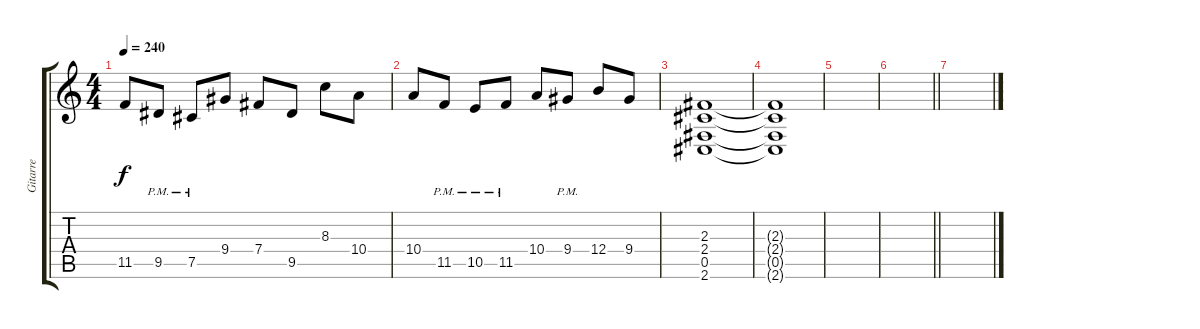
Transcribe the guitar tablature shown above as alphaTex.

\track ("Gitarre" "Gitarre") {instrument distortionguitar}
\staff {score tabs}
\tuning (Db4 Ab3 E3 B2 Gb2 B1) {hide}
\ts (4 4)
\tempo 240
\clef g2
\ks c
11.5.8{dy f} 9.5{pm}.8 7.5{pm}.8 9.4.8 7.4.8 9.5.8 8.3.8 10.4.8 |
10.4.8 11.5{pm}.8 10.5{pm}.8 11.5{pm}.8 10.4.8 9.4{pm}.8 12.4.8 9.4.8 |
(2.3 2.4 0.5 2.6).1 |
(2.3{t} 2.4{t} 0.5{t} 2.6{t}).1 |
|
\barLineRight lightlight
|
\section ("" "")
